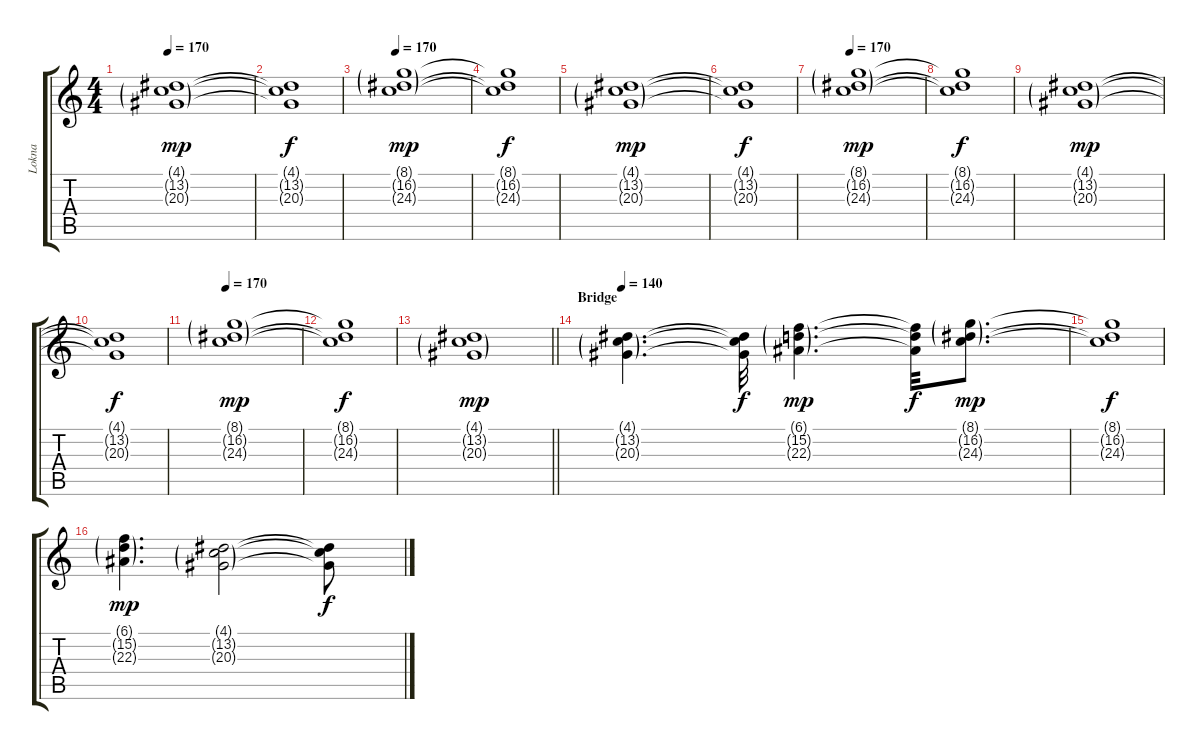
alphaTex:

\track ("Lokna" "Lokna") {instrument stringensemble1}
\staff {score tabs}
\tuning (E4 B3 G3 D3 A2 E2) {hide}
\ts (4 4)
\tempo 170
\clef g2
\ks c
(4.1{g} 13.2{g} 20.3{g}).1{dy mp} |
(4.1{t} 13.2{t} 20.3{t}).1{dy f} |
\tempo 170
(8.1{g} 16.2{g} 24.3{g}).1{dy mp} |
(8.1{t} 16.2{t} 24.3{t}).1{dy f} |
(4.1{g} 13.2{g} 20.3{g}).1{dy mp} |
(4.1{t} 13.2{t} 20.3{t}).1{dy f} |
\tempo 170
(8.1{g} 16.2{g} 24.3{g}).1{dy mp} |
(8.1{t} 16.2{t} 24.3{t}).1{dy f} |
(4.1{g} 13.2{g} 20.3{g}).1{dy mp} |
(4.1{t} 13.2{t} 20.3{t}).1{dy f} |
\tempo 170
(8.1{g} 16.2{g} 24.3{g}).1{dy mp} |
(8.1{t} 16.2{t} 24.3{t}).1{dy f} |
\barLineRight lightlight
(4.1{g} 13.2{g} 20.3{g}).1{dy mp} |
\section ("" "Bridge")
\tempo 140
(4.1{g} 13.2{g} 20.3{g}).4{d} (4.1{t} 13.2{t} 20.3{t}).32{dy f} (6.1{g} 15.2{g} 22.3{g}).4{d dy mp} (6.1{t} 15.2{t} 22.3{t}).32{dy f} (8.1{g} 16.2{g} 24.3{g}).8{d dy mp} |
(8.1{t} 16.2{t} 24.3{t}).1{dy f} |
(6.1{g} 15.2{g} 22.3{g}).4{d dy mp} (4.1{g} 13.2{g} 20.3{g}).2 (4.1{t} 13.2{t} 20.3{t}).8{dy f}
